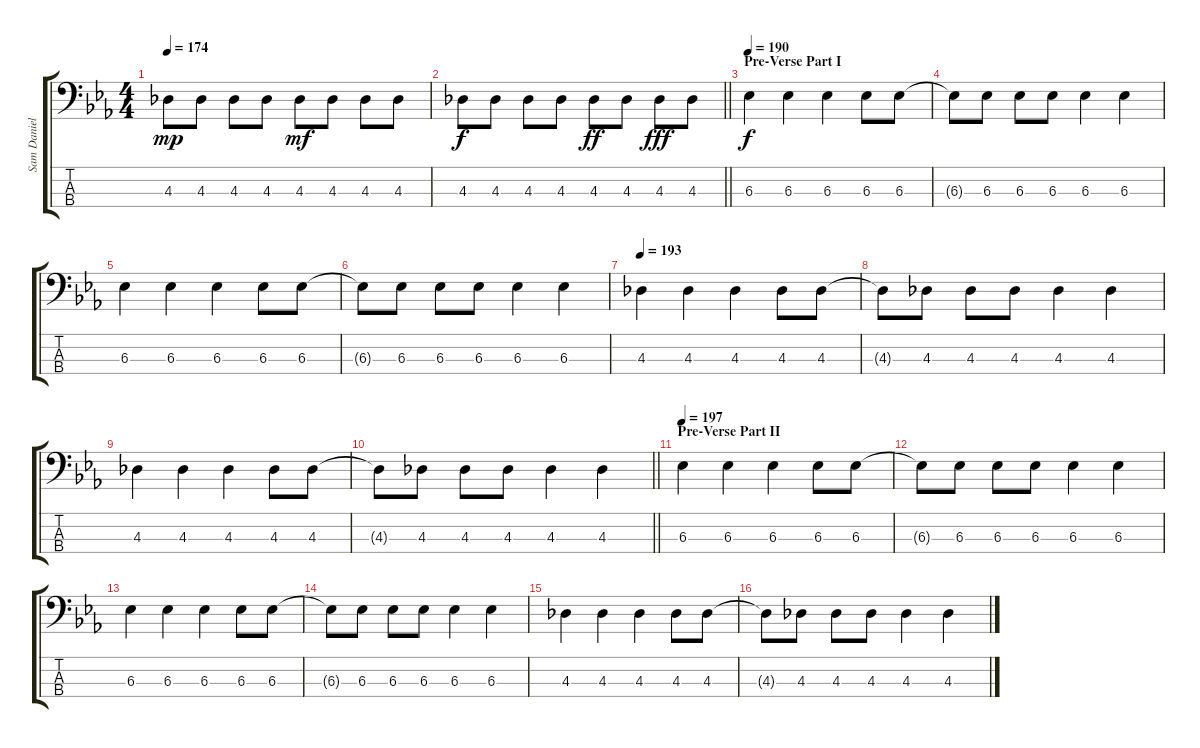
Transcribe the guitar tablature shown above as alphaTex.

\track ("Sam Daniels - Bass Guitar" "Sam Daniel") {instrument electricbasspick}
\staff {score tabs}
\tuning (G2 D2 A1 E1) {hide}
\ts (4 4)
\tempo 174
\clef f4
\ks eb
4.3.8{dy mp} 4.3.8 4.3.8 4.3.8 4.3.8{dy mf} 4.3.8 4.3.8 4.3.8 |
\barLineRight lightlight
4.3.8{dy f} 4.3.8 4.3.8 4.3.8 4.3.8{dy ff} 4.3.8 4.3.8{dy fff} 4.3.8 |
\section ("" "Pre-Verse Part I")
\tempo 190
6.3.4{dy f} 6.3.4 6.3.4 6.3.8 6.3.8 |
6.3{t}.8 6.3.8 6.3.8 6.3.8 6.3.4 6.3.4 |
6.3.4 6.3.4 6.3.4 6.3.8 6.3.8 |
6.3{t}.8 6.3.8 6.3.8 6.3.8 6.3.4 6.3.4 |
\tempo 193
4.3.4 4.3.4 4.3.4 4.3.8 4.3.8 |
4.3{t}.8 4.3.8 4.3.8 4.3.8 4.3.4 4.3.4 |
4.3.4 4.3.4 4.3.4 4.3.8 4.3.8 |
\barLineRight lightlight
4.3{t}.8 4.3.8 4.3.8 4.3.8 4.3.4 4.3.4 |
\section ("" "Pre-Verse Part II")
\tempo 197
6.3.4 6.3.4 6.3.4 6.3.8 6.3.8 |
6.3{t}.8 6.3.8 6.3.8 6.3.8 6.3.4 6.3.4 |
6.3.4 6.3.4 6.3.4 6.3.8 6.3.8 |
6.3{t}.8 6.3.8 6.3.8 6.3.8 6.3.4 6.3.4 |
4.3.4 4.3.4 4.3.4 4.3.8 4.3.8 |
4.3{t}.8 4.3.8 4.3.8 4.3.8 4.3.4 4.3.4
